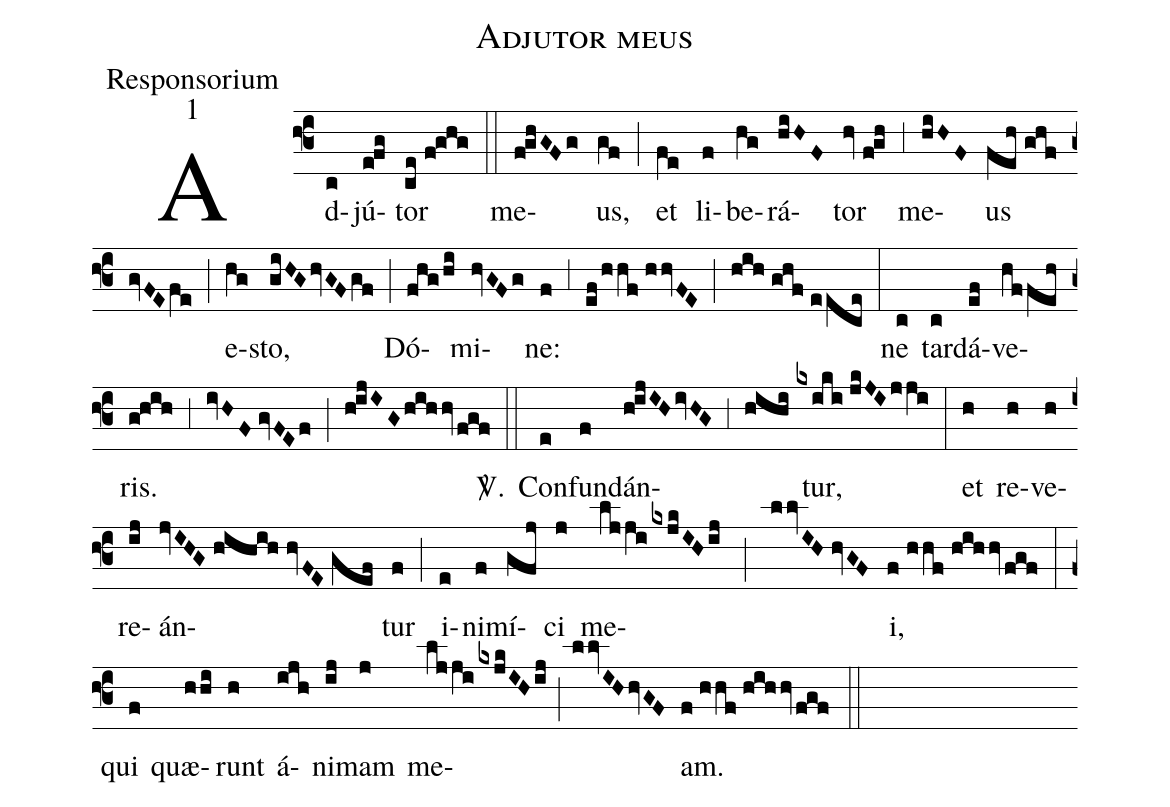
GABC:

name:Adjutor meus;
office-part:Responsorium;
mode:1;
%%
(f3) Ad(c)jú(e!fg)tor(ce//f!ghg) (::) me(f!ghGFg)us,(gf) (;) et(fe) li(f)be(hg)rá(hiHF)tor(hv//f!gh) (;3) me(hiHF)us(feh//ghf//gvFE/fe) (;) e(hg)sto,(giHG/hvGF/gf) (;) Dó(fhg/hi)mi(hvGFg)ne:(f) (;3) (ef/hhf//hhvFE) (;) (hih//ghf//eece) (:) ne(c) tar(c)dá(ef)ve(hffeh)ris.(g!hih) (;3) (ivHF//gvFEf) (;) (h!ijIG/hihhv/fgf) <sp>V/</sp>.(::) Con(e)fun(f)dán(h!ijIH/ivHG;3hihi)tur,(kxiki//jkJI/jji) (:) et(h) re(h)ve(h)re(ij)án(jvIHG//hihih//hvFE//gef)tur(f) (;) i(e)ni(f)mí(gfj)ci(j) me(ljji/kxjkIH/ij;llvIH//hvGF)i,(f//hhf//hihhv/fgf) (:) qui(f) quæ(hhi)runt(h) á(ijh)ni(ij)mam(j) me(ljji/kxjkIH/ij;llvIH/hvGF)am.(f//hhf//hihhv/fgf) (::)
